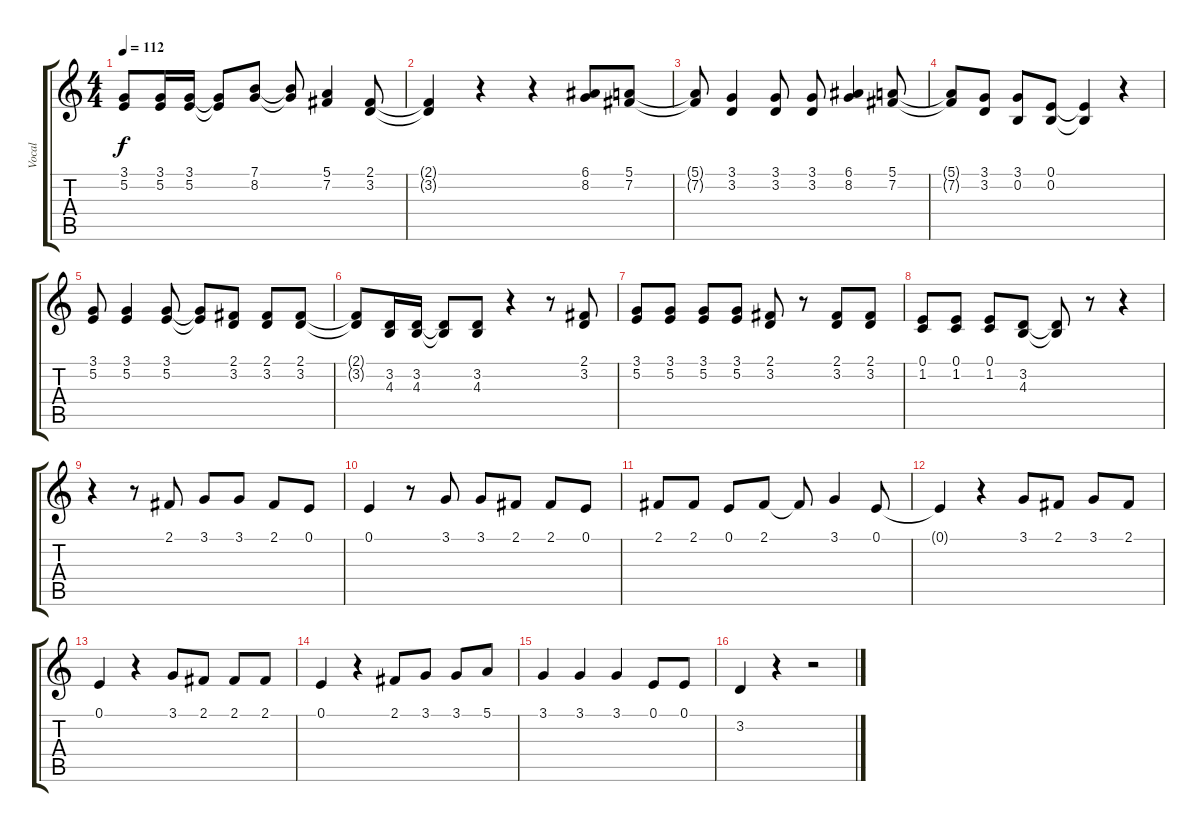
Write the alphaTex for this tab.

\track ("Vocal" "Vocal") {instrument flute}
\staff {score tabs}
\tuning (E4 B3 G3 D3 A2 E2) {hide}
\ts (4 4)
\tempo 112
\clef g2
\ks c
(3.1 5.2).8{dy f} (3.1 5.2).16 (3.1 5.2).16 (3.1{t} 5.2{t}).8 (7.1 8.2).8 (7.1{t} 8.2{t}).8 (5.1 7.2).4 (2.1 3.2).8 |
(2.1{t} 3.2{t}).4 r.4 r.4 (6.1 8.2).8 (5.1 7.2).8 |
(5.1{t} 7.2{t}).8 (3.1 3.2).4 (3.1 3.2).8 (3.1 3.2).8 (6.1 8.2).4 (5.1 7.2).8 |
(5.1{t} 7.2{t}).8 (3.1 3.2).8 (3.1 0.2).8 (0.1 0.2).8 (0.1{t} 0.2{t}).4 r.4 |
(3.1 5.2).8 (3.1 5.2).4 (3.1 5.2).8 (3.1{t} 5.2{t}).8 (2.1 3.2).8 (2.1 3.2).8 (2.1 3.2).8 |
(2.1{t} 3.2{t}).8 (3.2 4.3).16 (3.2 4.3).16 (3.2{t} 4.3{t}).8 (3.2 4.3).8 r.4 r.8 (2.1 3.2).8 |
(3.1 5.2).8 (3.1 5.2).8 (3.1 5.2).8 (3.1 5.2).8 (2.1 3.2).8 r.8 (2.1 3.2).8 (2.1 3.2).8 |
(0.1 1.2).8 (0.1 1.2).8 (0.1 1.2).8 (3.2 4.3).8 (3.2{t} 4.3{t}).8 r.8 r.4 |
r.4 r.8 2.1.8 3.1.8 3.1.8 2.1.8 0.1.8 |
0.1.4 r.8 3.1.8 3.1.8 2.1.8 2.1.8 0.1.8 |
2.1.8 2.1.8 0.1.8 2.1.8 2.1{t}.8 3.1.4 0.1.8 |
0.1{t}.4 r.4 3.1.8 2.1.8 3.1.8 2.1.8 |
0.1.4 r.4 3.1.8 2.1.8 2.1.8 2.1.8 |
0.1.4 r.4 2.1.8 3.1.8 3.1.8 5.1.8 |
3.1.4 3.1.4 3.1.4 0.1.8 0.1.8 |
3.2.4 r.4 r.2
